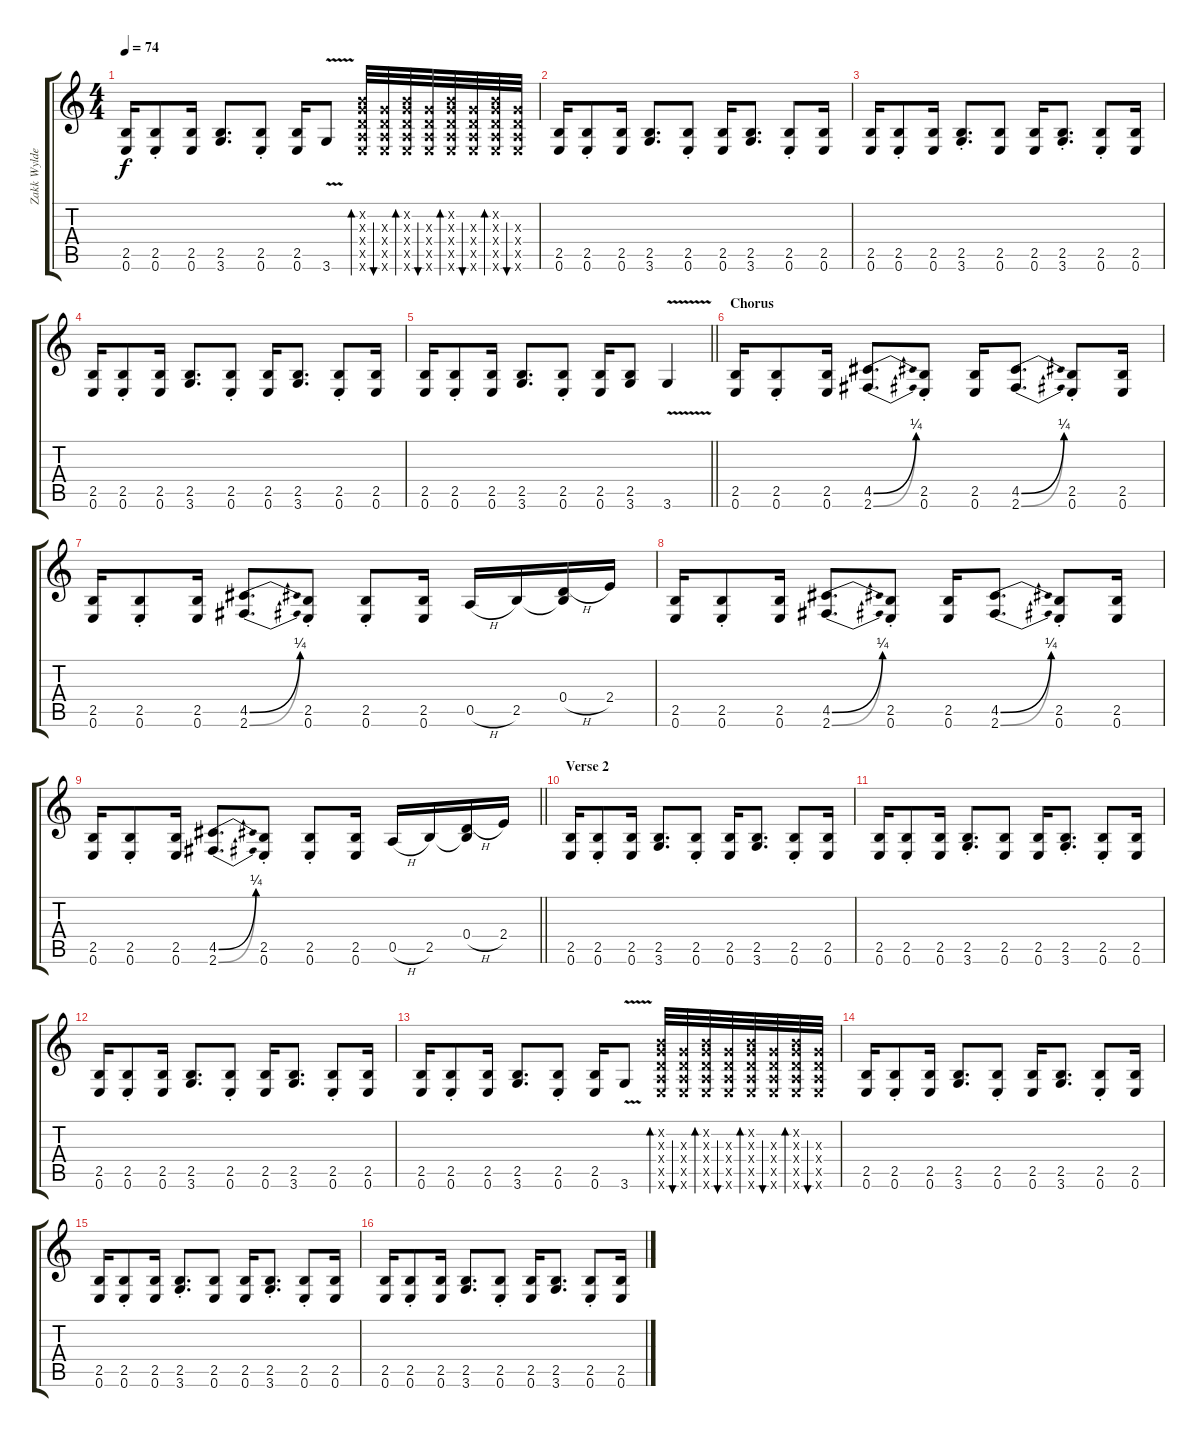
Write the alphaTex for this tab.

\track ("Zakk Wylde [Lead]" "Zakk Wylde") {instrument distortionguitar}
\staff {score tabs}
\tuning (E4 B3 G3 D3 A2 E2) {hide}
\ts (4 4)
\tempo 74
\clef g2
\ks c
(2.5 0.6).16{dy f} (2.5{st} 0.6{st}).8 (2.5 0.6).16 (2.5 3.6).8{d} (2.5{st} 0.6{st}).8 (2.5 0.6).16 3.6{v}.8 (0.2{x} 0.3{x} 0.4{x} 0.5{x} 0.6{x}).32{bd 60 balance 16 instrument distortionguitar} (0.3{x} 0.4{x} 0.5{x} 0.6{x}).32{bu 60 balance 0} (0.2{x} 0.3{x} 0.4{x} 0.5{x} 0.6{x}).32{bd 60 balance 8} (0.3{x} 0.4{x} 0.5{x} 0.6{x}).32{bu 60 balance 16} (0.2{x} 0.3{x} 0.4{x} 0.5{x} 0.6{x}).32{bd 60 balance 0} (0.3{x} 0.4{x} 0.5{x} 0.6{x}).32{bu 60 balance 8} (0.2{x} 0.3{x} 0.4{x} 0.5{x} 0.6{x}).32{bd 60 balance 16} (0.3{x} 0.4{x} 0.5{x} 0.6{x}).32{bu 60 balance 0} |
(2.5 0.6).16{balance 10} (2.5{st} 0.6{st}).8 (2.5 0.6).16 (2.5 3.6).8{d} (2.5{st} 0.6{st}).8 (2.5 0.6).16 (2.5 3.6).8{d} (2.5{st} 0.6{st}).8 (2.5 0.6).16 |
(2.5 0.6).16 (2.5{st} 0.6{st}).8 (2.5 0.6).16 (2.5{st} 3.6{st}).8{d} (2.5 0.6).8 (2.5 0.6).16 (2.5{st} 3.6{st}).8{d} (2.5{st} 0.6{st}).8 (2.5 0.6).16 |
(2.5 0.6).16 (2.5{st} 0.6{st}).8 (2.5 0.6).16 (2.5 3.6).8{d} (2.5{st} 0.6{st}).8 (2.5 0.6).16 (2.5 3.6).8{d} (2.5{st} 0.6{st}).8 (2.5 0.6).16 |
\barLineRight lightlight
(2.5 0.6).16 (2.5{st} 0.6{st}).8 (2.5 0.6).16 (2.5 3.6).8{d} (2.5{st} 0.6{st}).8 (2.5 0.6).16 (2.5 3.6).8 3.6{v}.4 |
\section ("" "Chorus")
(2.5 0.6).16 (2.5{st} 0.6{st}).8 (2.5 0.6).16 (4.5{be (bend 0 0 60 1)} 2.6{be (bend 0 0 60 1)}).8{d} (2.5{st} 0.6{st}).8 (2.5 0.6).16 (4.5{be (bend 0 0 60 1)} 2.6{be (bend 0 0 60 1)}).8{d} (2.5{st} 0.6{st}).8 (2.5 0.6).16 |
(2.5 0.6).16 (2.5{st} 0.6{st}).8 (2.5 0.6).16 (4.5{be (bend 0 0 60 1)} 2.6{be (bend 0 0 60 1)}).8{d} (2.5{st} 0.6{st}).8 (2.5{st} 0.6{st}).8 (2.5 0.6).16 0.5{h}.16 2.5.16 (0.4{h} 2.5{t}).16 2.4.16 |
(2.5 0.6).16 (2.5{st} 0.6{st}).8 (2.5 0.6).16 (4.5{be (bend 0 0 60 1)} 2.6{be (bend 0 0 60 1)}).8{d} (2.5{st} 0.6{st}).8 (2.5 0.6).16 (4.5{be (bend 0 0 60 1)} 2.6{be (bend 0 0 60 1)}).8{d} (2.5{st} 0.6{st}).8 (2.5 0.6).16 |
\barLineRight lightlight
(2.5 0.6).16 (2.5{st} 0.6{st}).8 (2.5 0.6).16 (4.5{be (bend 0 0 60 1)} 2.6{be (bend 0 0 60 1)}).8{d} (2.5{st} 0.6{st}).8 (2.5{st} 0.6{st}).8 (2.5 0.6).16 0.5{h}.16 2.5.16 (0.4{h} 2.5{t}).16 2.4.16 |
\section ("" "Verse 2")
(2.5 0.6).16 (2.5{st} 0.6{st}).8 (2.5 0.6).16 (2.5 3.6).8{d} (2.5{st} 0.6{st}).8 (2.5 0.6).16 (2.5 3.6).8{d} (2.5{st} 0.6{st}).8 (2.5 0.6).16 |
(2.5 0.6).16 (2.5{st} 0.6{st}).8 (2.5 0.6).16 (2.5{st} 3.6{st}).8{d} (2.5 0.6).8 (2.5 0.6).16 (2.5{st} 3.6{st}).8{d} (2.5{st} 0.6{st}).8 (2.5 0.6).16 |
(2.5 0.6).16 (2.5{st} 0.6{st}).8 (2.5 0.6).16 (2.5 3.6).8{d} (2.5{st} 0.6{st}).8 (2.5 0.6).16 (2.5 3.6).8{d} (2.5{st} 0.6{st}).8 (2.5 0.6).16 |
(2.5 0.6).16 (2.5{st} 0.6{st}).8 (2.5 0.6).16 (2.5 3.6).8{d} (2.5{st} 0.6{st}).8 (2.5 0.6).16 3.6{v}.8 (0.2{x} 0.3{x} 0.4{x} 0.5{x} 0.6{x}).32{bd 60 balance 16 instrument distortionguitar} (0.3{x} 0.4{x} 0.5{x} 0.6{x}).32{bu 60 balance 0} (0.2{x} 0.3{x} 0.4{x} 0.5{x} 0.6{x}).32{bd 60 balance 8} (0.3{x} 0.4{x} 0.5{x} 0.6{x}).32{bu 60 balance 16} (0.2{x} 0.3{x} 0.4{x} 0.5{x} 0.6{x}).32{bd 60 balance 0} (0.3{x} 0.4{x} 0.5{x} 0.6{x}).32{bu 60 balance 8} (0.2{x} 0.3{x} 0.4{x} 0.5{x} 0.6{x}).32{bd 60 balance 16} (0.3{x} 0.4{x} 0.5{x} 0.6{x}).32{bu 60 balance 0} |
(2.5 0.6).16{balance 10} (2.5{st} 0.6{st}).8 (2.5 0.6).16 (2.5 3.6).8{d} (2.5{st} 0.6{st}).8 (2.5 0.6).16 (2.5 3.6).8{d} (2.5{st} 0.6{st}).8 (2.5 0.6).16 |
(2.5 0.6).16 (2.5{st} 0.6{st}).8 (2.5 0.6).16 (2.5{st} 3.6{st}).8{d} (2.5 0.6).8 (2.5 0.6).16 (2.5{st} 3.6{st}).8{d} (2.5{st} 0.6{st}).8 (2.5 0.6).16 |
(2.5 0.6).16 (2.5{st} 0.6{st}).8 (2.5 0.6).16 (2.5 3.6).8{d} (2.5{st} 0.6{st}).8 (2.5 0.6).16 (2.5 3.6).8{d} (2.5{st} 0.6{st}).8 (2.5 0.6).16
